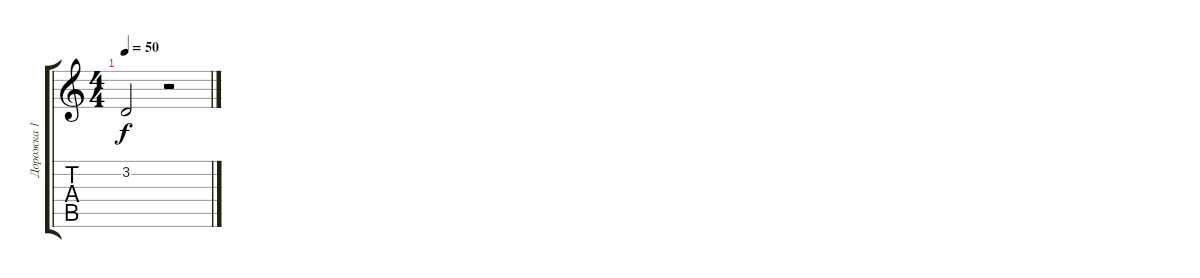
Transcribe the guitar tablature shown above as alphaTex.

\track ("Дорожка 1" "Дорожка 1") {instrument trumpet}
\staff {score tabs}
\tuning (E4 B3 G3 D3 A2 E2) {hide}
\ts (4 4)
\tempo 50
\clef g2
\ks c
3.2.2{dy f} r.2
